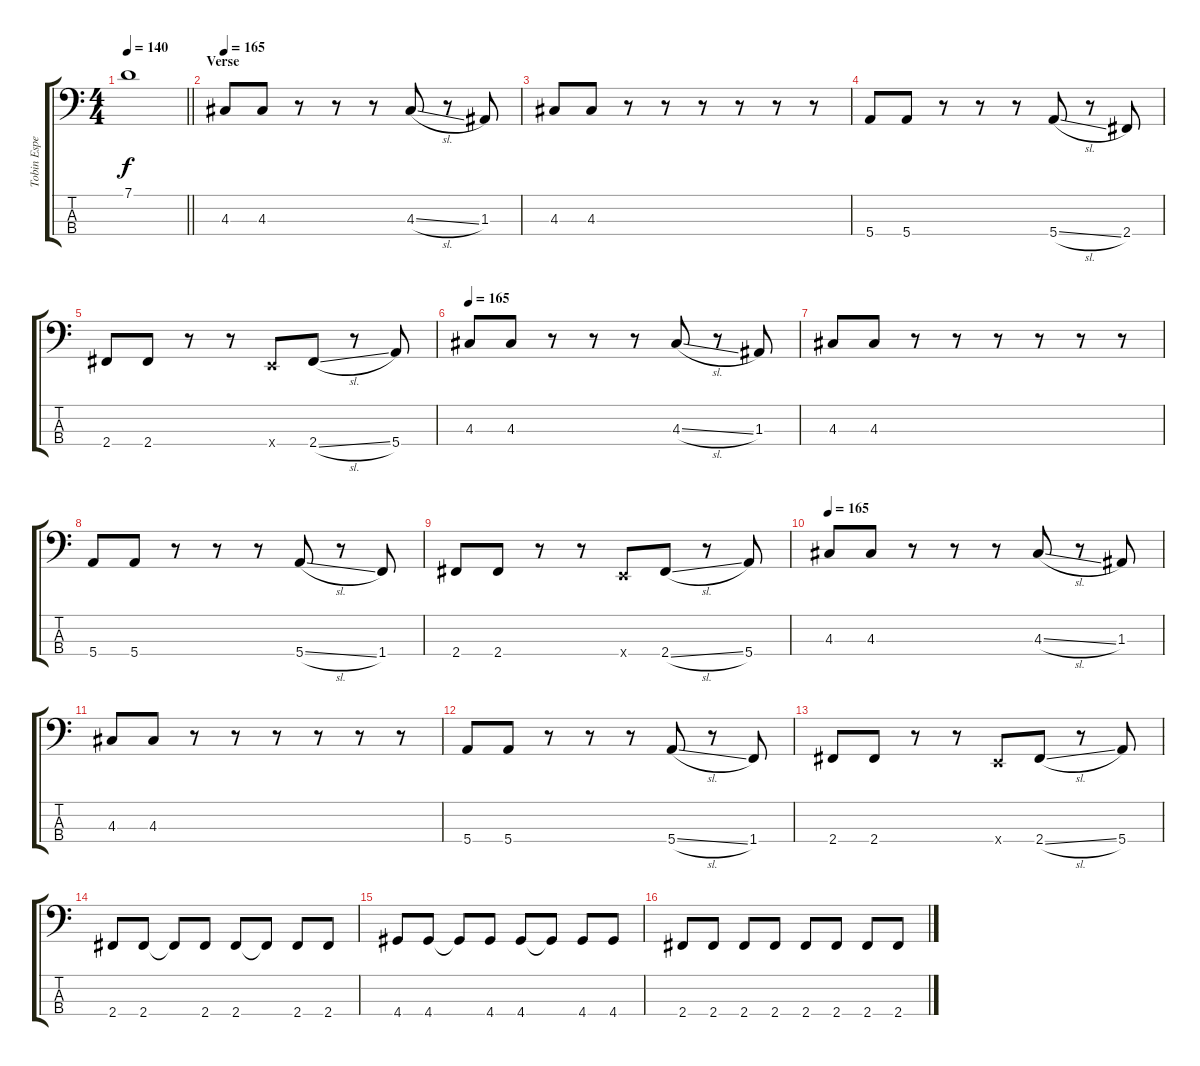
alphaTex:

\track ("Tobin Esperance " "Tobin Espe") {instrument electricbassfinger}
\staff {score tabs}
\tuning (G2 D2 A1 E1) {hide}
\ts (4 4)
\tempo 140
\clef f4
\barLineRight lightlight
\ks c
7.1{t}.1{dy f} |
\section ("" "Verse")
\tempo 165
4.3.8 4.3.8 r.8 r.8 r.8 4.3{sl}.8 r.8 1.3.8 |
4.3.8 4.3.8 r.8 r.8 r.8 r.8 r.8 r.8 |
5.4.8 5.4.8 r.8 r.8 r.8 5.4{sl}.8 r.8 2.4.8 |
2.4.8 2.4.8 r.8 r.8 0.4{x}.8 2.4{sl}.8 r.8 5.4.8 |
\tempo 165
4.3.8 4.3.8 r.8 r.8 r.8 4.3{sl}.8 r.8 1.3.8 |
4.3.8 4.3.8 r.8 r.8 r.8 r.8 r.8 r.8 |
5.4.8 5.4.8 r.8 r.8 r.8 5.4{sl}.8 r.8 1.4.8 |
2.4.8 2.4.8 r.8 r.8 0.4{x}.8 2.4{sl}.8 r.8 5.4.8 |
\tempo 165
4.3.8 4.3.8 r.8 r.8 r.8 4.3{sl}.8 r.8 1.3.8 |
4.3.8 4.3.8 r.8 r.8 r.8 r.8 r.8 r.8 |
5.4.8 5.4.8 r.8 r.8 r.8 5.4{sl}.8 r.8 1.4.8 |
2.4.8 2.4.8 r.8 r.8 0.4{x}.8 2.4{sl}.8 r.8 5.4.8 |
2.4.8 2.4.8 2.4{t}.8 2.4.8 2.4.8 2.4{t}.8 2.4.8 2.4.8 |
4.4.8 4.4.8 4.4{t}.8 4.4.8 4.4.8 4.4{t}.8 4.4.8 4.4.8 |
2.4.8 2.4.8 2.4.8 2.4.8 2.4.8 2.4.8 2.4.8 2.4.8
